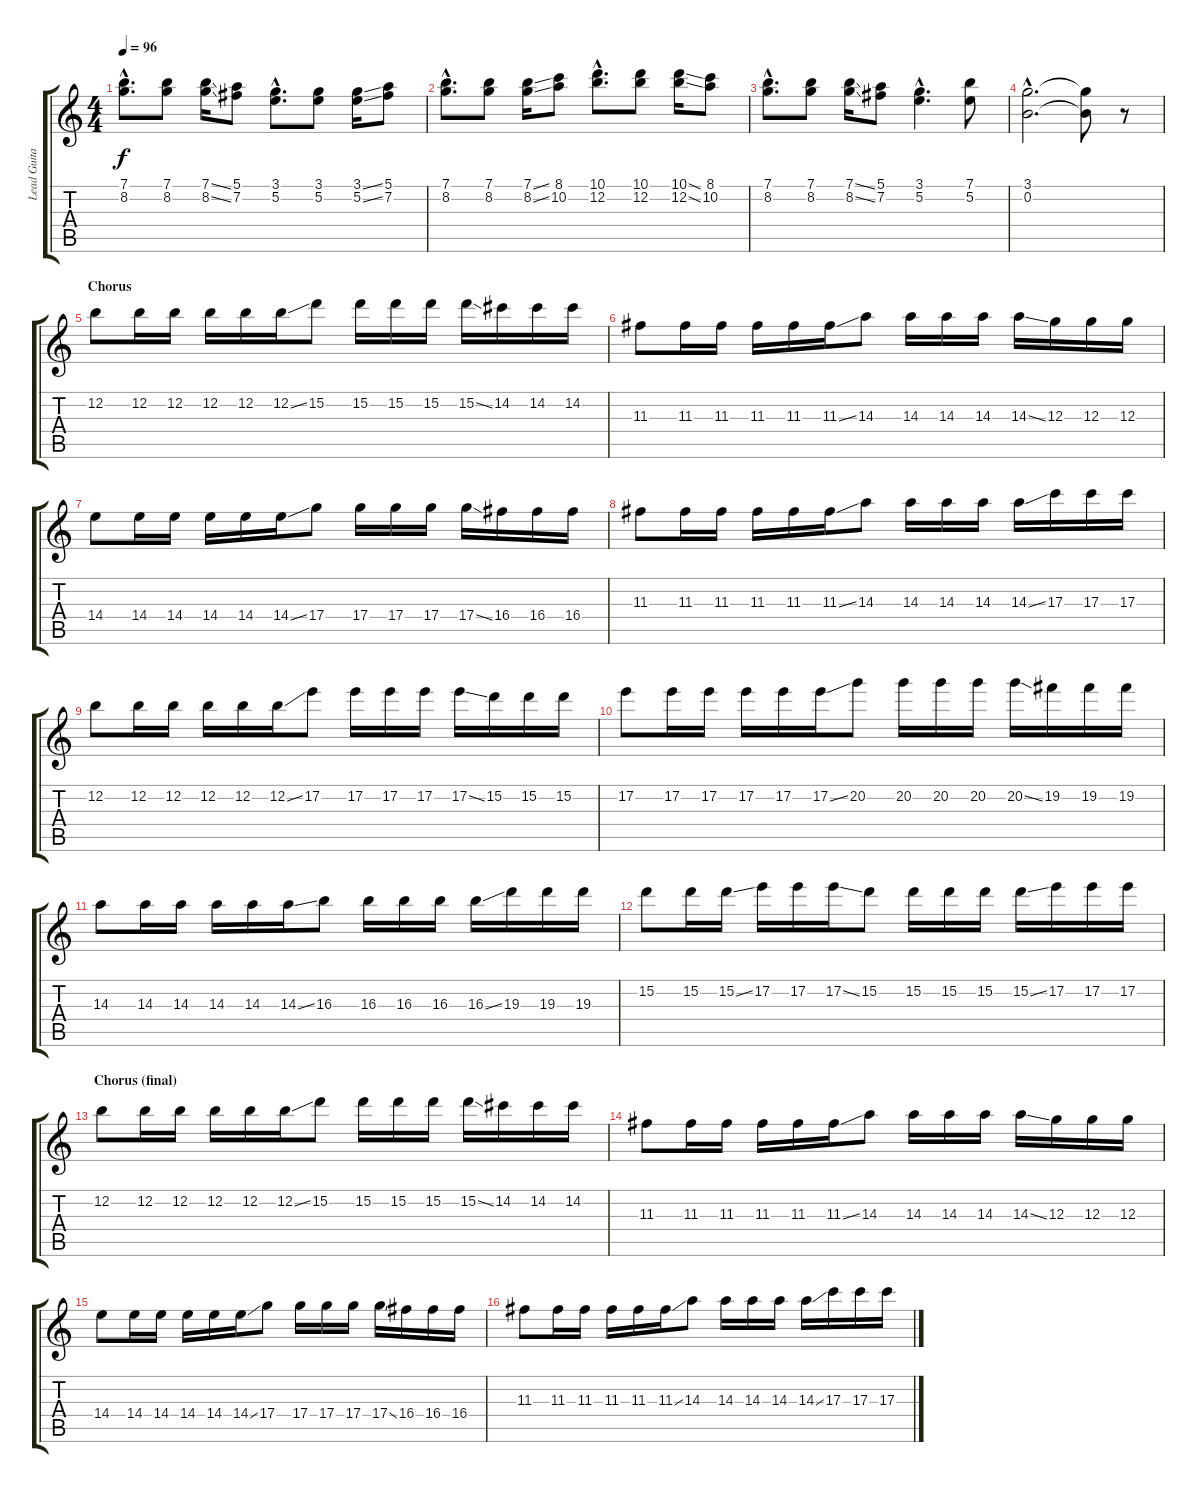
\track ("Lead Guitar" "Lead Guita") {instrument acousticguitarsteel}
\staff {score tabs}
\tuning (E4 B3 G3 D3 A2 E2) {hide}
\ts (4 4)
\tempo 96
\clef g2
\ks c
(7.1{hac} 8.2{hac}).8{d dy f} (7.1 8.2).8 (7.1{ss} 8.2{ss}).16 (5.1 7.2).8 (3.1{hac} 5.2{hac}).8{d} (3.1 5.2).8 (3.1{ss} 5.2{ss}).16 (5.1 7.2).8 |
(7.1{hac} 8.2{hac}).8{d} (7.1 8.2).8 (7.1{ss} 8.2{ss}).16 (8.1 10.2).8 (10.1{hac} 12.2{hac}).8{d} (10.1 12.2).8 (10.1{ss} 12.2{ss}).16 (8.1 10.2).8 |
(7.1{hac} 8.2{hac}).8{d} (7.1 8.2).8 (7.1{ss} 8.2{ss}).16 (5.1 7.2).8 (3.1{hac} 5.2{hac}).4{d} (7.1 5.2).8 |
(3.1{hac} 0.2{hac}).2{d} (3.1{t} 0.2{t}).8 r.8 |
\section ("" "Chorus")
12.2.8 12.2.16 12.2.16 12.2.16 12.2.16 12.2{ss}.16 15.2.8 15.2.16 15.2.16 15.2.16 15.2{ss}.16 14.2.16 14.2.16 14.2.16 |
11.3.8 11.3.16 11.3.16 11.3.16 11.3.16 11.3{ss}.16 14.3.8 14.3.16 14.3.16 14.3.16 14.3{ss}.16 12.3.16 12.3.16 12.3.16 |
14.4.8 14.4.16 14.4.16 14.4.16 14.4.16 14.4{ss}.16 17.4.8 17.4.16 17.4.16 17.4.16 17.4{ss}.16 16.4.16 16.4.16 16.4.16 |
11.3.8 11.3.16 11.3.16 11.3.16 11.3.16 11.3{ss}.16 14.3.8 14.3.16 14.3.16 14.3.16 14.3{ss}.16 17.3.16 17.3.16 17.3.16 |
12.2.8 12.2.16 12.2.16 12.2.16 12.2.16 12.2{ss}.16 17.2.8 17.2.16 17.2.16 17.2.16 17.2{ss}.16 15.2.16 15.2.16 15.2.16 |
17.2.8 17.2.16 17.2.16 17.2.16 17.2.16 17.2{ss}.16 20.2.8 20.2.16 20.2.16 20.2.16 20.2{ss}.16 19.2.16 19.2.16 19.2.16 |
14.3.8 14.3.16 14.3.16 14.3.16 14.3.16 14.3{ss}.16 16.3.8 16.3.16 16.3.16 16.3.16 16.3{ss}.16 19.3.16 19.3.16 19.3.16 |
15.2.8 15.2.16 15.2{ss}.16 17.2.16 17.2.16 17.2{ss}.16 15.2.8 15.2.16 15.2.16 15.2.16 15.2{ss}.16 17.2.16 17.2.16 17.2.16 |
\section ("" "Chorus (final)")
12.2.8 12.2.16 12.2.16 12.2.16 12.2.16 12.2{ss}.16 15.2.8 15.2.16 15.2.16 15.2.16 15.2{ss}.16 14.2.16 14.2.16 14.2.16 |
11.3.8 11.3.16 11.3.16 11.3.16 11.3.16 11.3{ss}.16 14.3.8 14.3.16 14.3.16 14.3.16 14.3{ss}.16 12.3.16 12.3.16 12.3.16 |
14.4.8 14.4.16 14.4.16 14.4.16 14.4.16 14.4{ss}.16 17.4.8 17.4.16 17.4.16 17.4.16 17.4{ss}.16 16.4.16 16.4.16 16.4.16 |
11.3.8 11.3.16 11.3.16 11.3.16 11.3.16 11.3{ss}.16 14.3.8 14.3.16 14.3.16 14.3.16 14.3{ss}.16 17.3.16 17.3.16 17.3.16
